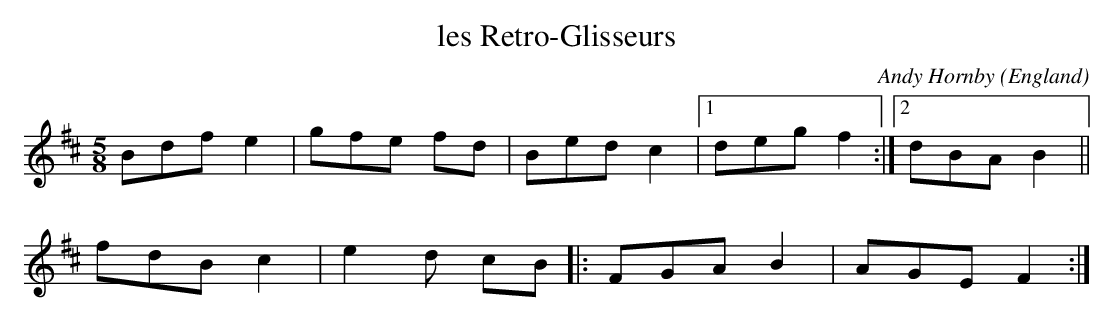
X:1
T:les Retro-Glisseurs
C:Andy Hornby
L:1/8
M:5/8
O:England
K:B min
Bdf e2|gfe fd|Bed c2|1 deg f2 :|2 dBA B2 ||
fdB c2|e2d cB|: FGA B2|AGE F2:|
